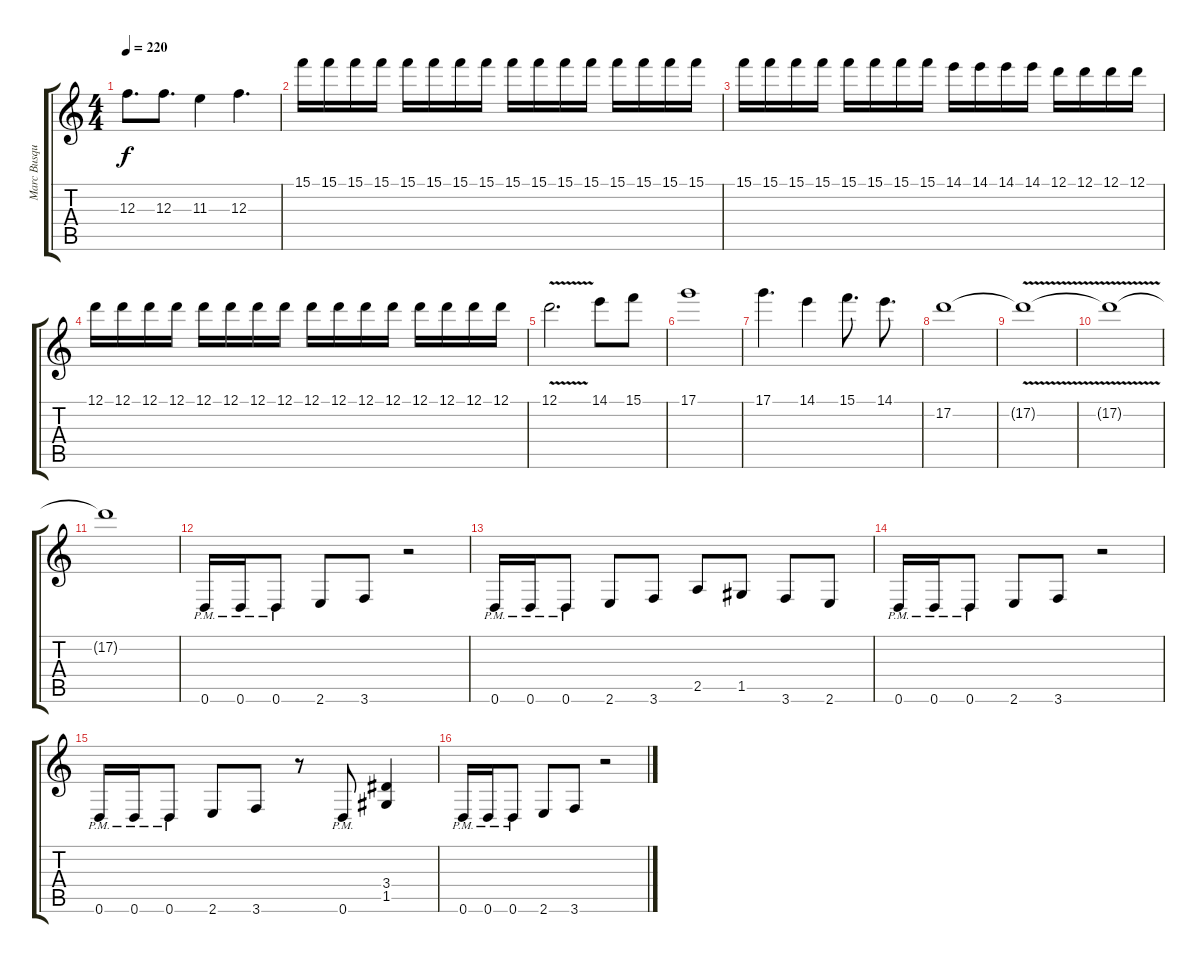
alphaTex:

\track ("Marc Busque" "Marc Busqu") {instrument distortionguitar}
\staff {score tabs}
\tuning (D4 A3 F3 C3 G2 D2) {hide}
\ts (4 4)
\tempo 220
\clef g2
\ks c
12.3.8{d dy f} 12.3.8{d} 11.3.4 12.3.4{d} |
15.1.16 15.1.16 15.1.16 15.1.16 15.1.16 15.1.16 15.1.16 15.1.16 15.1.16 15.1.16 15.1.16 15.1.16 15.1.16 15.1.16 15.1.16 15.1.16 |
15.1.16 15.1.16 15.1.16 15.1.16 15.1.16 15.1.16 15.1.16 15.1.16 14.1.16 14.1.16 14.1.16 14.1.16 12.1.16 12.1.16 12.1.16 12.1.16 |
12.1.16 12.1.16 12.1.16 12.1.16 12.1.16 12.1.16 12.1.16 12.1.16 12.1.16 12.1.16 12.1.16 12.1.16 12.1.16 12.1.16 12.1.16 12.1.16 |
12.1{v}.2{d} 14.1.8 15.1.8 |
17.1.1 |
17.1.4{d} 14.1.4 15.1.8{d} 14.1.8{d} |
17.2.1 |
17.2{v t}.1 |
17.2{t}.1{volume 4} |
17.2{t}.1 |
0.6{pm}.16{volume 13} 0.6{pm}.16 0.6{pm}.8 2.6.8 3.6.8 r.2 |
0.6{pm}.16 0.6{pm}.16 0.6{pm}.8 2.6.8 3.6.8 2.5.8 1.5.8 3.6.8 2.6.8 |
0.6{pm}.16 0.6{pm}.16 0.6{pm}.8 2.6.8 3.6.8 r.2 |
0.6{pm}.16 0.6{pm}.16 0.6{pm}.8 2.6.8 3.6.8 r.8 0.6{pm}.8 (3.4 1.5).4 |
0.6{pm}.16 0.6{pm}.16 0.6{pm}.8 2.6.8 3.6.8 r.2
